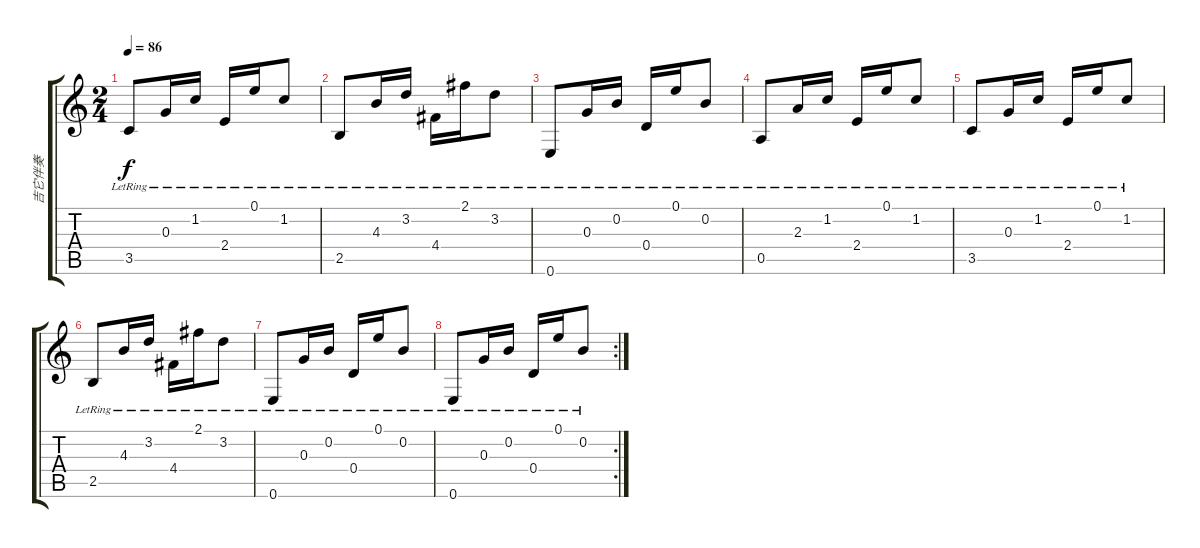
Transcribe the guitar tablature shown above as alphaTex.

\track ("吉它伴奏" "吉它伴奏") {instrument acousticguitarsteel}
\staff {score tabs}
\tuning (E4 B3 G3 D3 A2 E2) {hide}
\ts (2 4)
\tempo 86
\clef g2
\ks c
3.5{lr}.8{dy f} 0.3{lr}.16 1.2{lr}.16 2.4{lr}.16 0.1{lr}.16 1.2{lr}.8 |
2.5{lr}.8 4.3{lr}.16 3.2{lr}.16 4.4{lr}.16 2.1{lr}.16 3.2{lr}.8 |
0.6{lr}.8 0.3{lr}.16 0.2{lr}.16 0.4{lr}.16 0.1{lr}.16 0.2{lr}.8 |
0.5{lr}.8 2.3{lr}.16 1.2{lr}.16 2.4{lr}.16 0.1{lr}.16 1.2{lr}.8 |
3.5{lr}.8 0.3{lr}.16 1.2{lr}.16 2.4{lr}.16 0.1{lr}.16 1.2{lr}.8 |
2.5{lr}.8 4.3{lr}.16 3.2{lr}.16 4.4{lr}.16 2.1{lr}.16 3.2{lr}.8 |
0.6{lr}.8 0.3{lr}.16 0.2{lr}.16 0.4{lr}.16 0.1{lr}.16 0.2{lr}.8 |
\rc 2
0.6{lr}.8 0.3{lr}.16 0.2{lr}.16 0.4{lr}.16 0.1{lr}.16 0.2{lr}.8
